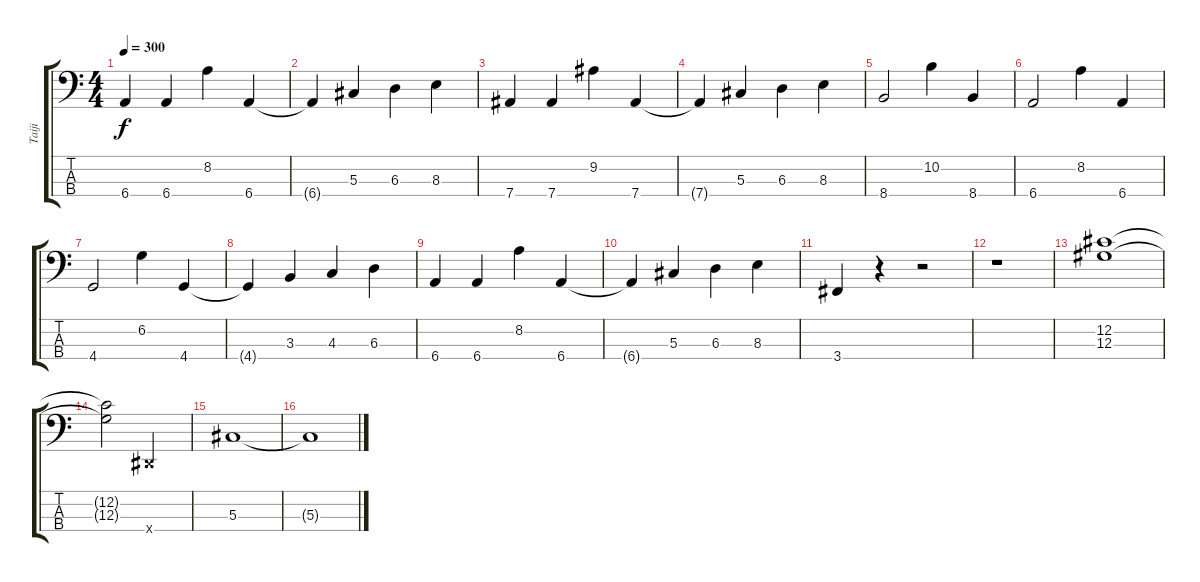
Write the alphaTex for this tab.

\track ("Taiji" "Taiji") {instrument electricbassfinger}
\staff {score tabs}
\tuning (Gb2 Db2 Ab1 Eb1) {hide}
\ts (4 4)
\tempo 300
\clef f4
\ks c
6.4.4{dy f} 6.4.4 8.2.4 6.4.4 |
6.4{t}.4 5.3.4 6.3.4 8.3.4 |
7.4.4 7.4.4 9.2.4 7.4.4 |
7.4{t}.4 5.3.4 6.3.4 8.3.4 |
8.4.2 10.2.4 8.4.4 |
6.4.2 8.2.4 6.4.4 |
4.4.2 6.2.4 4.4.4 |
4.4{t}.4 3.3.4 4.3.4 6.3.4 |
6.4.4 6.4.4 8.2.4 6.4.4 |
6.4{t}.4 5.3.4 6.3.4 8.3.4 |
3.4.4 r.4 r.2 |
r.1 |
(12.2 12.3).1 |
(12.2{t} 12.3{t}).2 0.4{x}.2 |
5.3.1 |
5.3{t}.1
